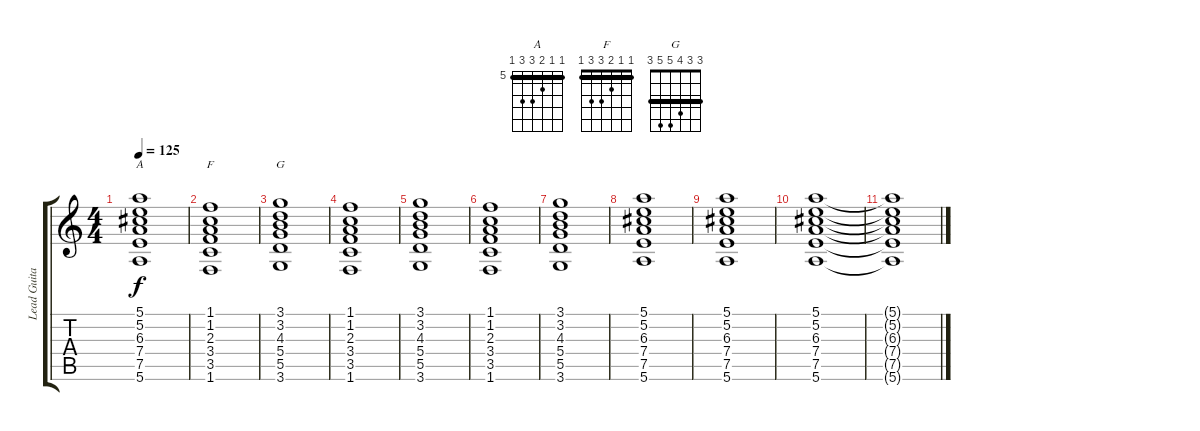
\track ("Lead Guitar" "Lead Guita") {instrument distortionguitar}
\staff {score tabs}
\tuning (E4 B3 G3 D3 A2 E2) {hide}
\chord ("A" 5 5 6 7 7 5) {firstfret 5 barre 5}
\chord ("F" 1 1 2 3 3 1) {barre 1}
\chord ("G" 3 3 4 5 5 3) {barre 3}
\ts (4 4)
\tempo 125
\clef g2
\ks c
(5.1 5.2 6.3 7.4 7.5 5.6).1{ch "A" dy f} |
(1.1 1.2 2.3 3.4 3.5 1.6).1{ch "F"} |
(3.1 3.2 4.3 5.4 5.5 3.6).1{ch "G"} |
(1.1 1.2 2.3 3.4 3.5 1.6).1 |
(3.1 3.2 4.3 5.4 5.5 3.6).1 |
(1.1 1.2 2.3 3.4 3.5 1.6).1 |
(3.1 3.2 4.3 5.4 5.5 3.6).1 |
(5.1 5.2 6.3 7.4 7.5 5.6).1 |
(5.1 5.2 6.3 7.4 7.5 5.6).1 |
(5.1 5.2 6.3 7.4 7.5 5.6).1 |
(5.1{t} 5.2{t} 6.3{t} 7.4{t} 7.5{t} 5.6{t}).1
